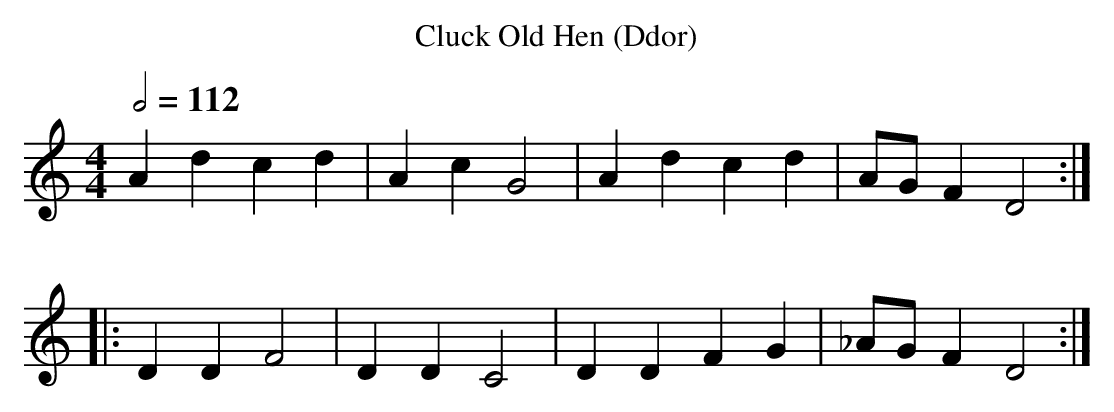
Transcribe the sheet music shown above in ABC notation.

X:1
T:Cluck Old Hen (Ddor) %X
Q:1/2=112
M:4/4
L:1/8
K:Ddor
A2d2c2d2|A2c2G4|A2d2c2d2|AGF2D4:|
|:D2D2F4|D2D2C4|D2D2F2G2|_AGF2D4:|
